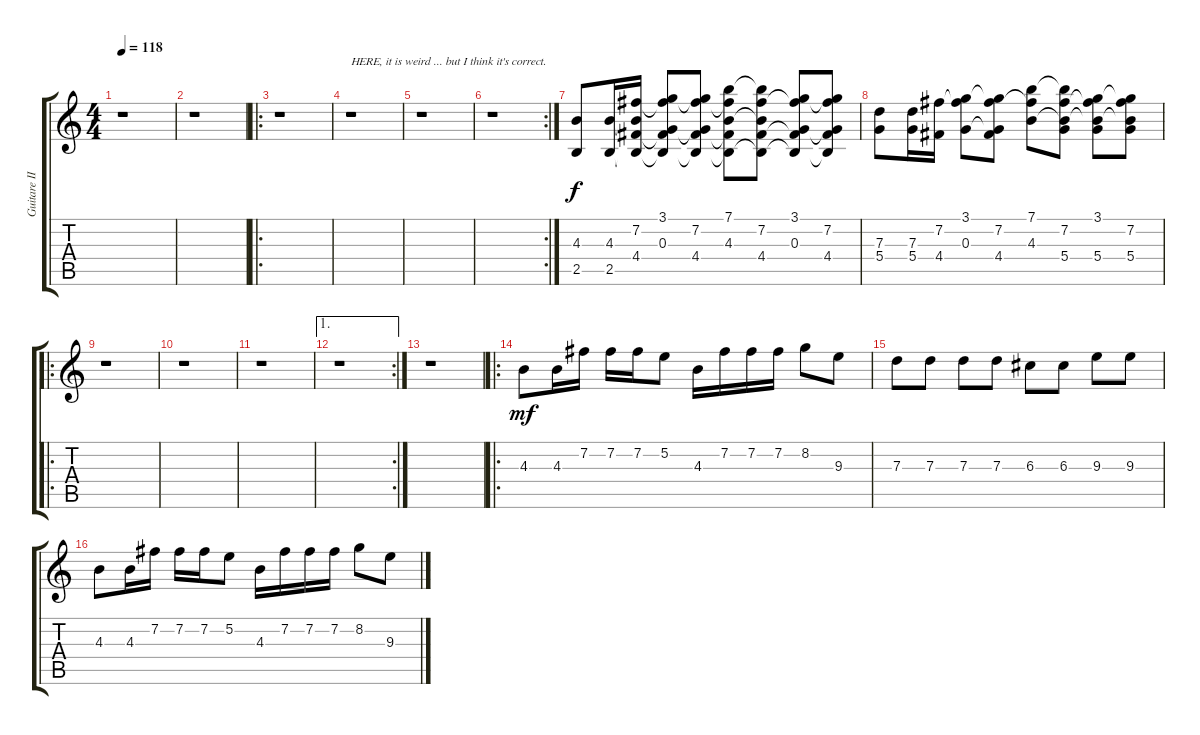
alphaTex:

\track ("Guitare III" "Guitare II") {instrument acousticguitarsteel}
\staff {score tabs}
\tuning (E4 B3 G3 D3 A2 E2) {hide}
\ts (4 4)
\tempo 118
\clef g2
\ks c
r.1{dy f} |
r.1 |
\ro
r.1 |
r.1{txt "HERE, it is weird ... but I think it's correct."} |
r.1 |
\rc 2
r.1 |
(4.3 2.5).8 (4.3 2.5).16 (7.2 4.3{t} 4.4 2.5{t}).16 (3.1 7.2{t} 0.3 4.4{t} 2.5{t}).8 (3.1{t} 7.2 0.3{t} 4.4 2.5{t}).8 (7.1 7.2{t} 4.3 4.4{t} 2.5{t}).8 (7.1{t} 7.2 4.3{t} 4.4 2.5{t}).8 (3.1 7.2{t} 0.3 4.4{t} 2.5{t}).8 (3.1{t} 7.2 0.3{t} 4.4 2.5{t}).8 |
(7.3 5.4).8 (7.3 5.4).16 (7.2 4.4).16 (3.1 7.2{t} 0.3).8 (3.1{t} 7.2 0.3{t} 4.4).8 (7.1 7.2{t} 4.3).8 (7.1{t} 7.2 4.3{t} 5.4).8 (3.1 7.2{t} 4.3{t} 5.4).8 (3.1{t} 7.2 4.3{t} 5.4).8 |
\ro
r.1 |
r.1 |
r.1 |
\ae 1
\rc 2
r.1 |
r.1 |
\ro
4.3.8{dy mf} 4.3.16 7.2.16 7.2.16 7.2.16 5.2.8 4.3.16 7.2.16 7.2.16 7.2.16 8.2.8 9.3.8 |
7.3.8 7.3.8 7.3.8 7.3.8 6.3.8 6.3.8 9.3.8 9.3.8 |
4.3.8 4.3.16 7.2.16 7.2.16 7.2.16 5.2.8 4.3.16 7.2.16 7.2.16 7.2.16 8.2.8 9.3.8
